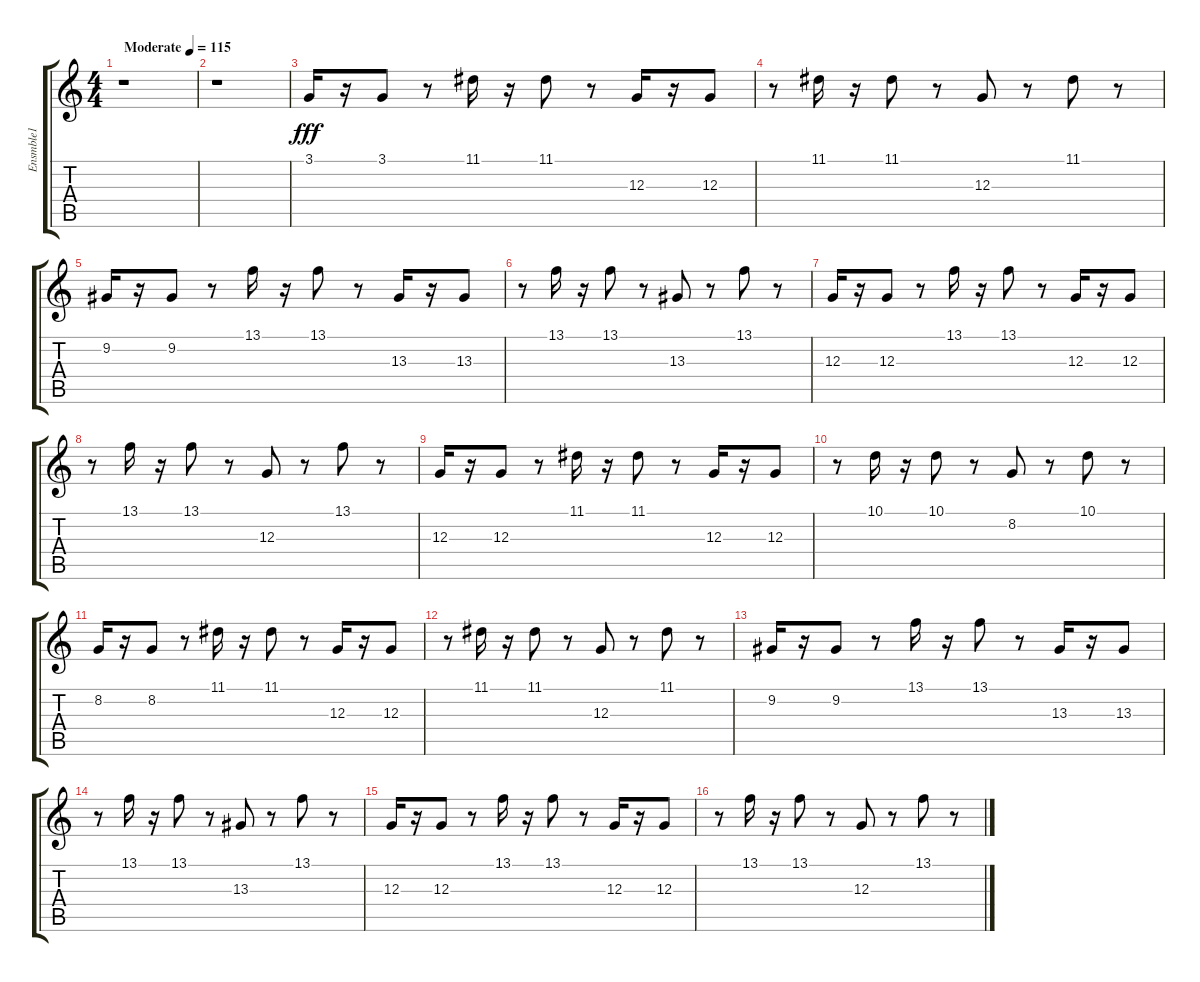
\track ("Ensmble1" "Ensmble1") {instrument stringensemble1}
\staff {score tabs}
\tuning (E4 B3 G3 D3 A2 E2) {hide}
\ts (4 4)
\tempo (115 "Moderate")
\clef g2
\ks c
r.1{dy fff instrument stringensemble1} |
r.1 |
3.1.16 r.16 3.1.8 r.8 11.1.16 r.16 11.1.8 r.8 12.3.16 r.16 12.3.8 |
r.8 11.1.16 r.16 11.1.8 r.8 12.3.8 r.8 11.1.8 r.8 |
9.2.16 r.16 9.2.8 r.8 13.1.16 r.16 13.1.8 r.8 13.3.16 r.16 13.3.8 |
r.8 13.1.16 r.16 13.1.8 r.8 13.3.8 r.8 13.1.8 r.8 |
12.3.16 r.16 12.3.8 r.8 13.1.16 r.16 13.1.8 r.8 12.3.16 r.16 12.3.8 |
r.8 13.1.16 r.16 13.1.8 r.8 12.3.8 r.8 13.1.8 r.8 |
12.3.16 r.16 12.3.8 r.8 11.1.16 r.16 11.1.8 r.8 12.3.16 r.16 12.3.8 |
r.8 10.1.16 r.16 10.1.8 r.8 8.2.8 r.8 10.1.8 r.8 |
8.2.16 r.16 8.2.8 r.8 11.1.16 r.16 11.1.8 r.8 12.3.16 r.16 12.3.8 |
r.8 11.1.16 r.16 11.1.8 r.8 12.3.8 r.8 11.1.8 r.8 |
9.2.16 r.16 9.2.8 r.8 13.1.16 r.16 13.1.8 r.8 13.3.16 r.16 13.3.8 |
r.8 13.1.16 r.16 13.1.8 r.8 13.3.8 r.8 13.1.8 r.8 |
12.3.16 r.16 12.3.8 r.8 13.1.16 r.16 13.1.8 r.8 12.3.16 r.16 12.3.8 |
r.8 13.1.16 r.16 13.1.8 r.8 12.3.8 r.8 13.1.8 r.8
